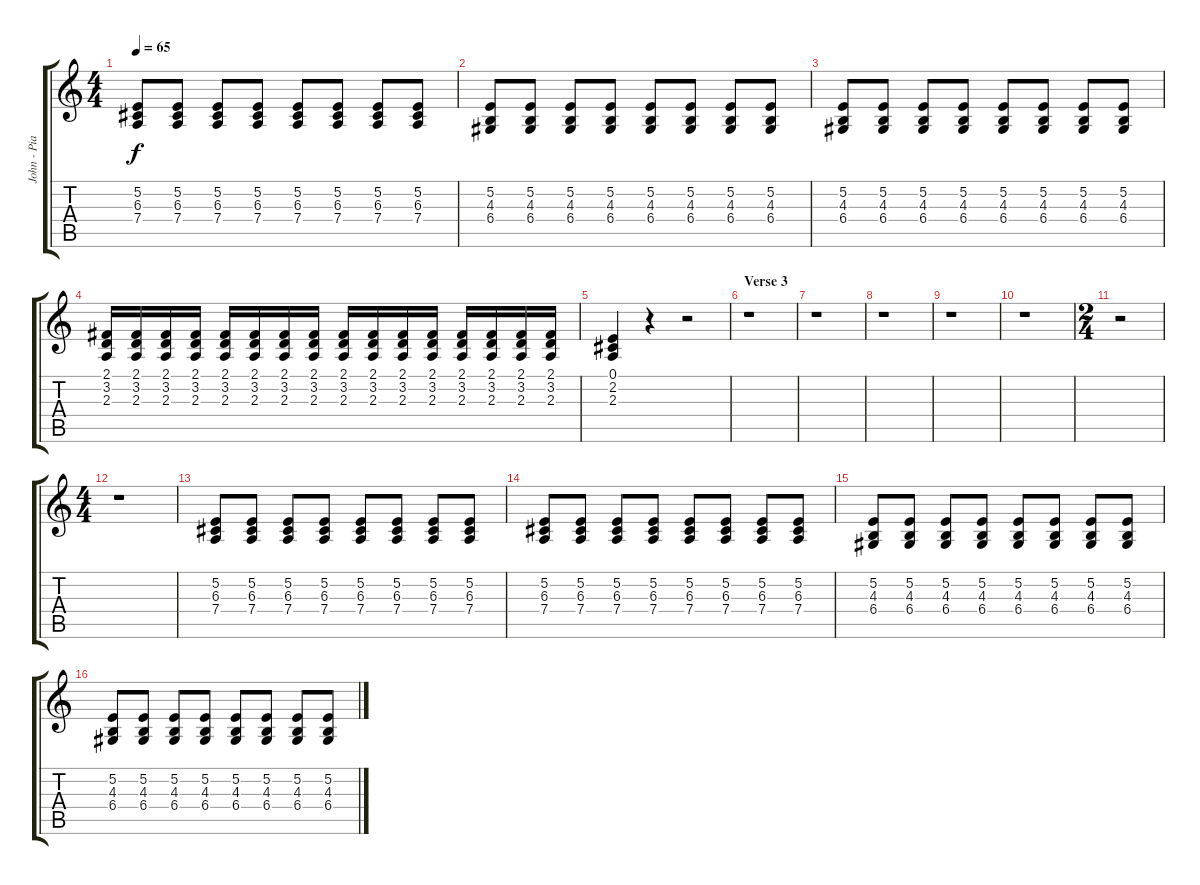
\track ("John - Piano" "John - Pia") {instrument acousticgrandpiano}
\staff {score tabs}
\tuning (E4 B3 G3 D3 A2 E2) {hide}
\ts (4 4)
\tempo 65
\clef g2
\ks c
(5.2 6.3 7.4).8{dy f} (5.2 6.3 7.4).8 (5.2 6.3 7.4).8 (5.2 6.3 7.4).8 (5.2 6.3 7.4).8 (5.2 6.3 7.4).8 (5.2 6.3 7.4).8 (5.2 6.3 7.4).8 |
(5.2 4.3 6.4).8 (5.2 4.3 6.4).8 (5.2 4.3 6.4).8 (5.2 4.3 6.4).8 (5.2 4.3 6.4).8 (5.2 4.3 6.4).8 (5.2 4.3 6.4).8 (5.2 4.3 6.4).8 |
(5.2 4.3 6.4).8 (5.2 4.3 6.4).8 (5.2 4.3 6.4).8 (5.2 4.3 6.4).8 (5.2 4.3 6.4).8 (5.2 4.3 6.4).8 (5.2 4.3 6.4).8 (5.2 4.3 6.4).8 |
(2.1 3.2 2.3).16 (2.1 3.2 2.3).16 (2.1 3.2 2.3).16 (2.1 3.2 2.3).16 (2.1 3.2 2.3).16 (2.1 3.2 2.3).16 (2.1 3.2 2.3).16 (2.1 3.2 2.3).16 (2.1 3.2 2.3).16 (2.1 3.2 2.3).16 (2.1 3.2 2.3).16 (2.1 3.2 2.3).16 (2.1 3.2 2.3).16 (2.1 3.2 2.3).16 (2.1 3.2 2.3).16 (2.1 3.2 2.3).16 |
(0.1 2.2 2.3).4 r.4 r.2 |
\section ("" "Verse 3")
r.1 |
r.1 |
r.1 |
r.1 |
r.1 |
\ts (2 4)
r.2 |
\ts (4 4)
r.1 |
(5.2 6.3 7.4).8 (5.2 6.3 7.4).8 (5.2 6.3 7.4).8 (5.2 6.3 7.4).8 (5.2 6.3 7.4).8 (5.2 6.3 7.4).8 (5.2 6.3 7.4).8 (5.2 6.3 7.4).8 |
(5.2 6.3 7.4).8 (5.2 6.3 7.4).8 (5.2 6.3 7.4).8 (5.2 6.3 7.4).8 (5.2 6.3 7.4).8 (5.2 6.3 7.4).8 (5.2 6.3 7.4).8 (5.2 6.3 7.4).8 |
(5.2 4.3 6.4).8 (5.2 4.3 6.4).8 (5.2 4.3 6.4).8 (5.2 4.3 6.4).8 (5.2 4.3 6.4).8 (5.2 4.3 6.4).8 (5.2 4.3 6.4).8 (5.2 4.3 6.4).8 |
(5.2 4.3 6.4).8 (5.2 4.3 6.4).8 (5.2 4.3 6.4).8 (5.2 4.3 6.4).8 (5.2 4.3 6.4).8 (5.2 4.3 6.4).8 (5.2 4.3 6.4).8 (5.2 4.3 6.4).8
